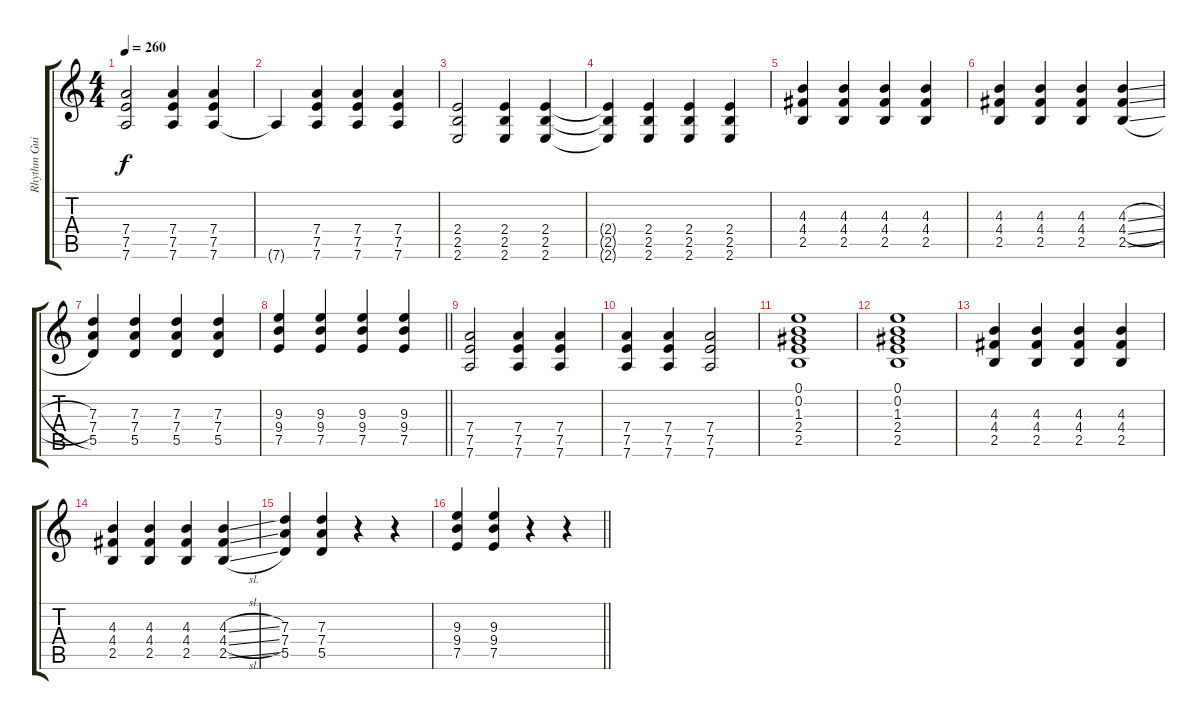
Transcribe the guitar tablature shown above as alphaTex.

\track ("Rhythm Guitar" "Rhythm Gui") {instrument overdrivenguitar}
\staff {score tabs}
\tuning (E4 B3 G3 D3 A2 D2) {hide}
\ts (4 4)
\tempo 260
\clef g2
\ks c
(7.4 7.5 7.6).2{dy f} (7.4 7.5 7.6).4 (7.4 7.5 7.6).4 |
7.6{t}.4 (7.4 7.5 7.6).4 (7.4 7.5 7.6).4 (7.4 7.5 7.6).4 |
(2.4 2.5 2.6).2 (2.4 2.5 2.6).4 (2.4 2.5 2.6).4 |
(2.4{t} 2.5{t} 2.6{t}).4 (2.4 2.5 2.6).4 (2.4 2.5 2.6).4 (2.4 2.5 2.6).4 |
(4.3 4.4 2.5).4 (4.3 4.4 2.5).4 (4.3 4.4 2.5).4 (4.3 4.4 2.5).4 |
(4.3 4.4 2.5).4 (4.3 4.4 2.5).4 (4.3 4.4 2.5).4 (4.3{sl} 4.4{sl} 2.5{sl}).4 |
(7.3 7.4 5.5).4 (7.3 7.4 5.5).4 (7.3 7.4 5.5).4 (7.3 7.4 5.5).4 |
\barLineRight lightlight
(9.3 9.4 7.5).4 (9.3 9.4 7.5).4 (9.3 9.4 7.5).4 (9.3 9.4 7.5).4 |
(7.4 7.5 7.6).2{instrument electricguitarclean} (7.4 7.5 7.6).4 (7.4 7.5 7.6).4 |
(7.4 7.5 7.6).4 (7.4 7.5 7.6).4 (7.4 7.5 7.6).2 |
(0.1 0.2 1.3 2.4 2.5).1 |
(0.1 0.2 1.3 2.4 2.5).1 |
(4.3 4.4 2.5).4{instrument overdrivenguitar} (4.3 4.4 2.5).4 (4.3 4.4 2.5).4 (4.3 4.4 2.5).4 |
(4.3 4.4 2.5).4 (4.3 4.4 2.5).4 (4.3 4.4 2.5).4 (4.3{sl} 4.4{sl} 2.5{sl}).4 |
(7.3 7.4 5.5).4 (7.3 7.4 5.5).4 r.4 r.4 |
\barLineRight lightlight
(9.3 9.4 7.5).4 (9.3 9.4 7.5).4 r.4 r.4
